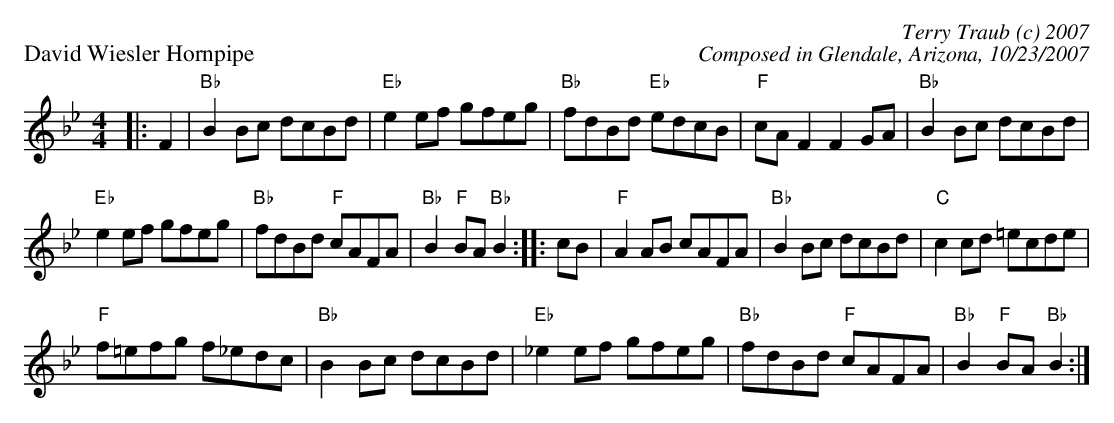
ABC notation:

X:1
P: David Wiesler Hornpipe
C: Terry Traub (c) 2007
C: Composed in Glendale, Arizona, 10/23/2007
M: 4/4
K: Bb
L: 1/8
|: F2|"Bb"B2 Bc dcBd|"Eb"e2 ef gfeg|"Bb"fdBd "Eb"edcB|"F"cA F2 F2 GA|"Bb"B2 Bc dcBd|
"Eb"e2 ef gfeg|"Bb"fdBd "F"cAFA|"Bb"B2 "F"BA "Bb"B2 :||: cB|"F"A2 AB cAFA|"Bb"B2 Bc dcBd|"C"c2 cd =ecde|
"F"f=efg f_edc|"Bb"B2 Bc dcBd|"Eb"_e2 ef gfeg|"Bb"fdBd "F"cAFA|"Bb"B2 "F"BA "Bb"B2 :|
